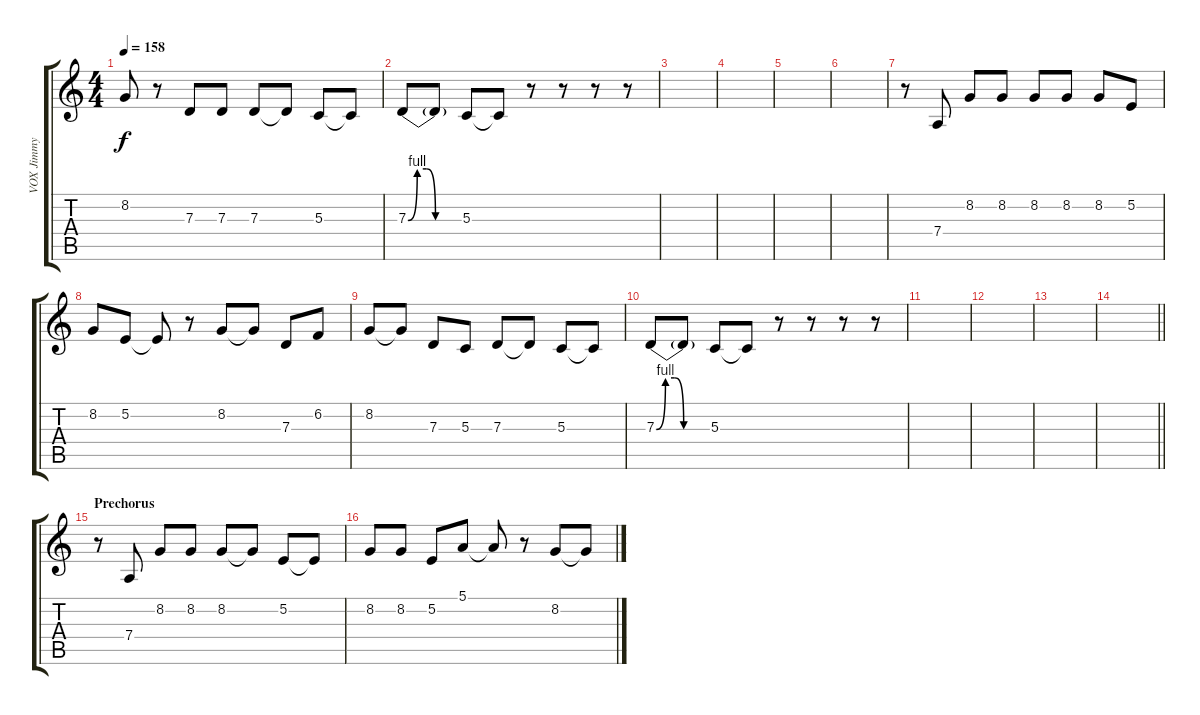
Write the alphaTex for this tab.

\track ("VOX Jimmy Farrar / Joyce Kennedy" "VOX Jimmy ") {instrument lead2sawtooth}
\staff {score tabs}
\tuning (E4 B3 G3 D3 A2 E2) {hide}
\ts (4 4)
\tempo 158
\clef g2
\ks c
8.2.8{dy f} r.8 7.3.8 7.3.8 7.3.8 7.3{t}.8 5.3.8 5.3{t}.8 |
7.3{be (custom 0 0 10 4 20 4 30 0 60 0)}.8 7.3{t}.8 5.3.8 5.3{t}.8 r.8{instrument lead5charang} r.8 r.8 r.8 |
|
|
|
|
r.8 7.4.8{instrument lead2sawtooth} 8.2.8 8.2.8 8.2.8 8.2.8 8.2.8 5.2.8 |
8.2.8 5.2.8 5.2{t}.8 r.8 8.2.8 8.2{t}.8 7.3.8 6.2.8 |
8.2.8 8.2{t}.8 7.3.8 5.3.8 7.3.8 7.3{t}.8 5.3.8 5.3{t}.8 |
7.3{be (custom 0 0 10 4 20 4 30 0 60 0)}.8 7.3{t}.8 5.3.8 5.3{t}.8 r.8 r.8 r.8 r.8 |
|
|
|
\barLineRight lightlight
|
\section ("" "Prechorus")
r.8 7.4.8{instrument lead2sawtooth} 8.2.8 8.2.8 8.2.8 8.2{t}.8 5.2.8 5.2{t}.8 |
8.2.8 8.2.8 5.2.8 5.1.8 5.1{t}.8 r.8 8.2.8 8.2{t}.8
